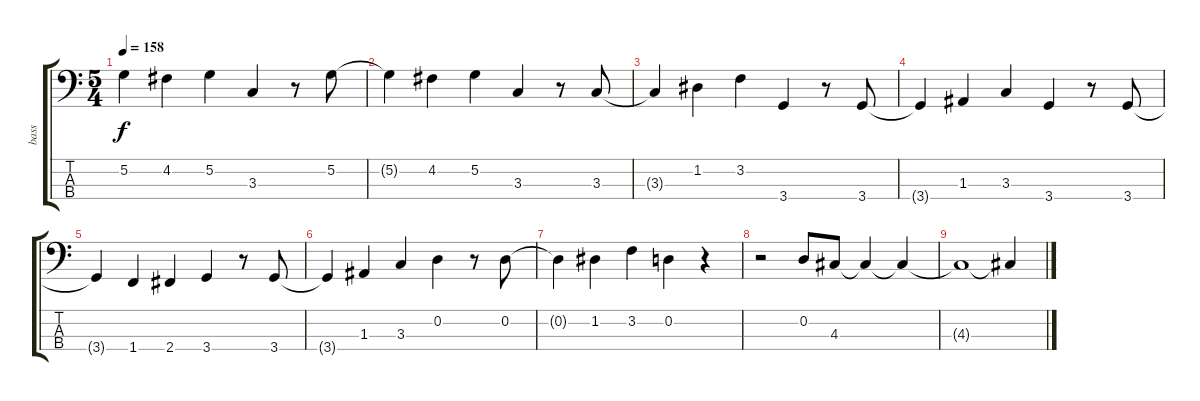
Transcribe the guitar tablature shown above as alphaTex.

\track ("bass" "bass") {instrument acousticbass}
\staff {score tabs}
\tuning (G2 D2 A1 E1) {hide}
\ts (5 4)
\tempo 158
\clef f4
\ks c
5.2{t}.4{dy f} 4.2.4 5.2.4 3.3.4 r.8 5.2.8 |
5.2{t}.4 4.2.4 5.2.4 3.3.4 r.8 3.3.8 |
3.3{t}.4 1.2.4 3.2.4 3.4.4 r.8 3.4.8 |
3.4{t}.4 1.3.4 3.3.4 3.4.4 r.8 3.4.8 |
3.4{t}.4 1.4.4 2.4.4 3.4.4 r.8 3.4.8 |
3.4{t}.4 1.3.4 3.3.4 0.2.4 r.8 0.2.8 |
0.2{t}.4 1.2.4 3.2.4 0.2.4 r.4 |
r.2 0.2.8 4.3.8 4.3{t}.4 4.3{t}.4 |
4.3{t}.1 4.3{t}.4
